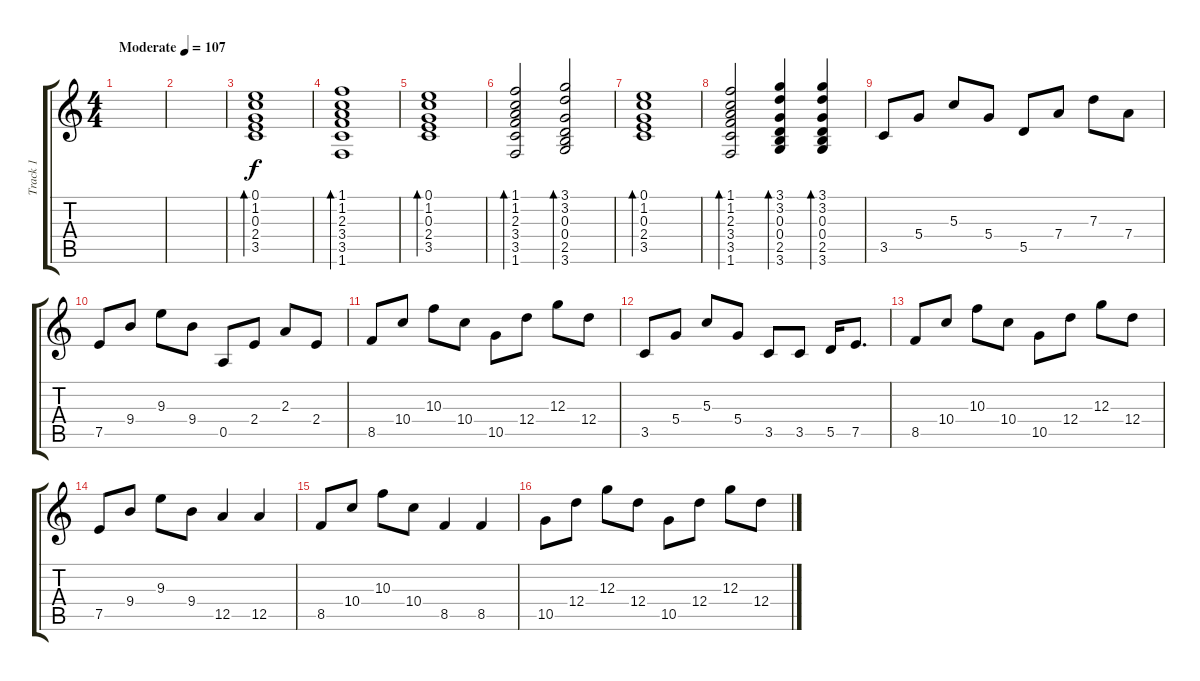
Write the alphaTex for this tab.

\track ("Track 1" "Track 1") {instrument acousticguitarsteel}
\staff {score tabs}
\tuning (E4 B3 G3 D3 A2 E2) {hide}
\ts (4 4)
\tempo (107 "Moderate")
\clef g2
\ks c
|
|
(0.1 1.2 0.3 2.4 3.5).1{bd 60} |
(1.1 1.2 2.3 3.4 3.5 1.6).1{bd 60} |
(0.1 1.2 0.3 2.4 3.5).1{bd 60} |
(1.1 1.2 2.3 3.4 3.5 1.6).2{bd 60} (3.1 3.2 0.3 0.4 2.5 3.6).2{bd 60} |
(0.1 1.2 0.3 2.4 3.5).1{bd 60} |
(1.1 1.2 2.3 3.4 3.5 1.6).2{bd 60} (3.1 3.2 0.3 0.4 2.5 3.6).4{bd 60} (3.1 3.2 0.3 0.4 2.5 3.6).4{bd 60} |
3.5.8 5.4.8 5.3.8 5.4.8 5.5.8 7.4.8 7.3.8 7.4.8 |
7.5.8 9.4.8 9.3.8 9.4.8 0.5.8 2.4.8 2.3.8 2.4.8 |
8.5.8 10.4.8 10.3.8 10.4.8 10.5.8 12.4.8 12.3.8 12.4.8 |
3.5.8 5.4.8 5.3.8 5.4.8 3.5.8 3.5.8 5.5.16 7.5.8{d} |
8.5.8 10.4.8 10.3.8 10.4.8 10.5.8 12.4.8 12.3.8 12.4.8 |
7.5.8 9.4.8 9.3.8 9.4.8 12.5.4 12.5.4 |
8.5.8 10.4.8 10.3.8 10.4.8 8.5.4 8.5.4 |
10.5.8 12.4.8 12.3.8 12.4.8 10.5.8 12.4.8 12.3.8 12.4.8
